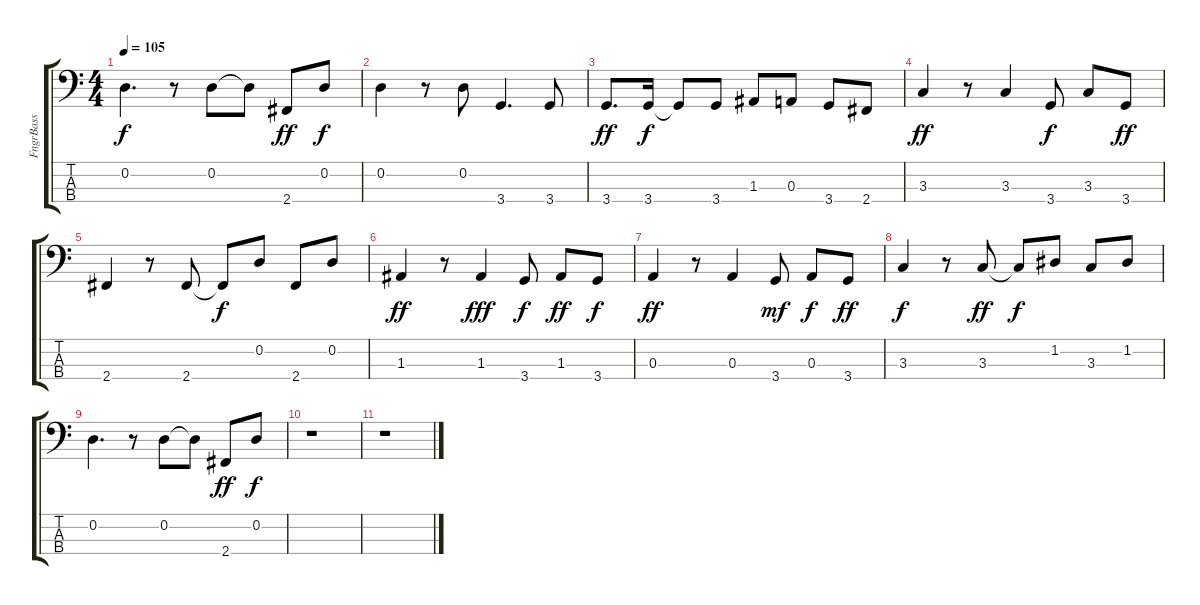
\track ("FngrBass" "FngrBass") {instrument electricbassfinger}
\staff {score tabs}
\tuning (G2 D2 A1 E1) {hide}
\ts (4 4)
\tempo 105
\clef f4
\ks c
0.2.4{d dy f} r.8 0.2.8 0.2{t}.8 2.4.8{dy ff} 0.2.8{dy f} |
0.2.4 r.8 0.2.8 3.4.4{d} 3.4.8 |
3.4.8{d dy ff} 3.4.16{dy f} 3.4{t}.8 3.4.8 1.3.8 0.3.8 3.4.8 2.4.8 |
3.3.4{dy ff} r.8 3.3.4 3.4.8{dy f} 3.3.8 3.4.8{dy ff} |
2.4.4 r.8 2.4.8 2.4{t}.8{dy f} 0.2.8 2.4.8 0.2.8 |
1.3.4{dy ff} r.8 1.3.4{dy fff} 3.4.8{dy f} 1.3.8{dy ff} 3.4.8{dy f} |
0.3.4{dy ff} r.8 0.3.4 3.4.8{dy mf} 0.3.8{dy f} 3.4.8{dy ff} |
3.3.4{dy f} r.8 3.3.8{dy ff} 3.3{t}.8{dy f} 1.2.8 3.3.8 1.2.8 |
0.2.4{d} r.8 0.2.8 0.2{t}.8 2.4.8{dy ff} 0.2.8{dy f} |
r.1 |
r.1
